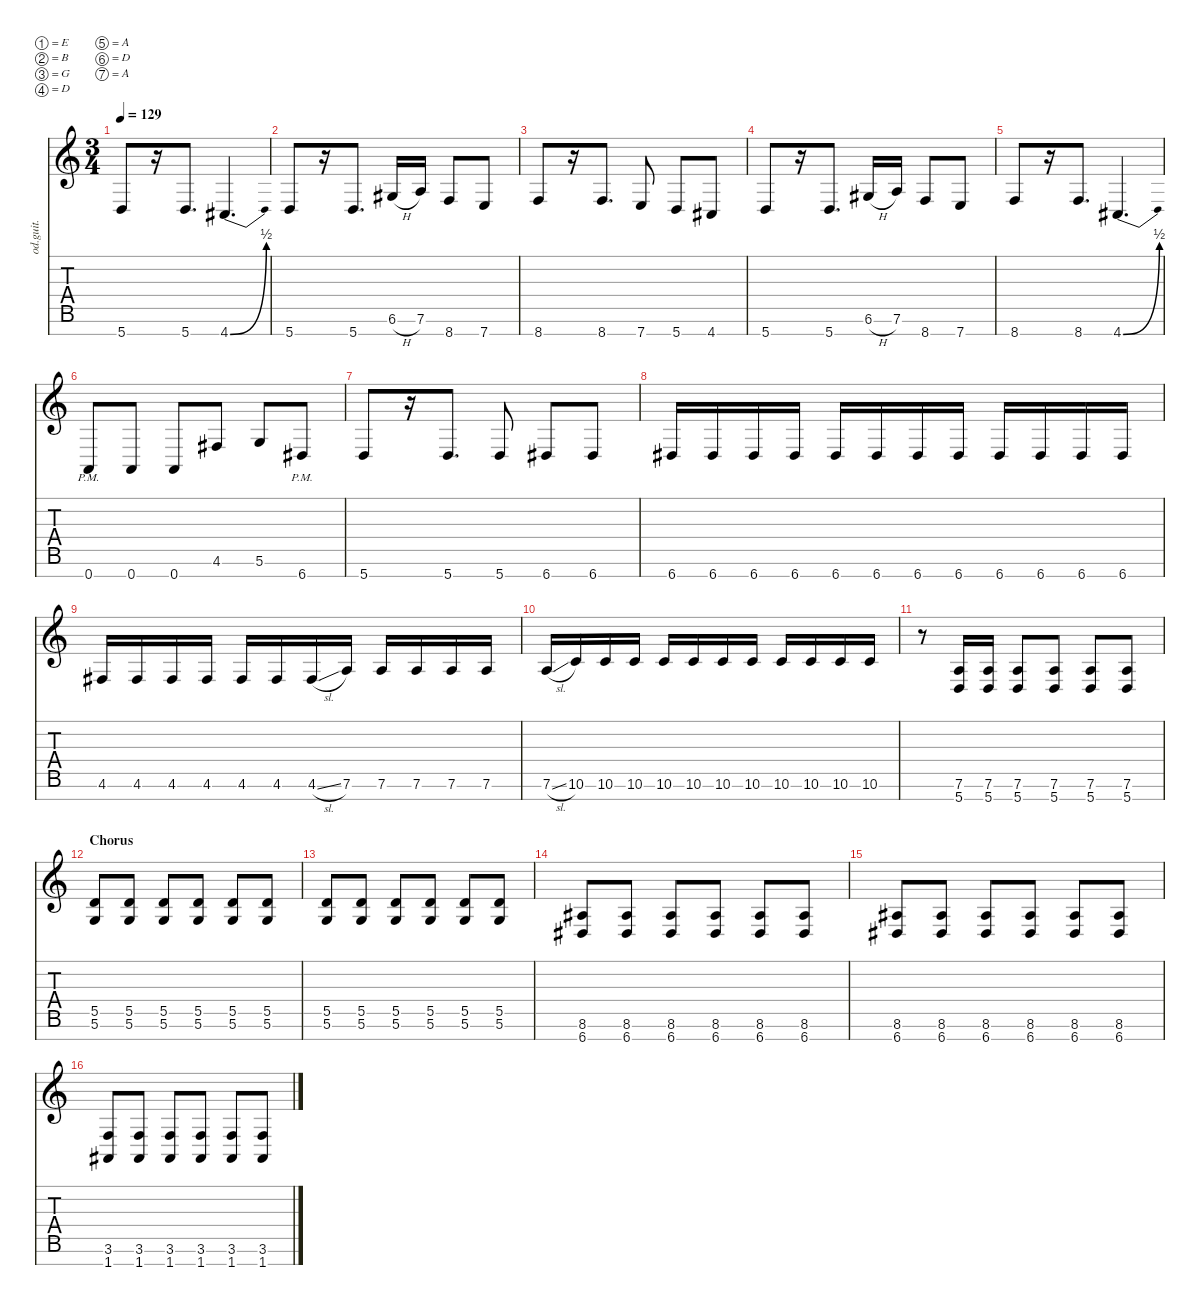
\defaultSystemsLayout 4
\hideDynamics
\bracketExtendMode nobrackets
\otherSystemsTrackNameOrientation horizontal
\track ("Electric Guitar" "od.guit.") {instrument overdrivenguitar}
\staff {score tabs}
\tuning (E4 B3 G3 D3 A2 D2 A1)
\ts (3 4)
\tempo 129
\clef g2
\ks c
5.7.8{dy mf} r.16 5.7.8{d} 4.7{be (bend 0 0 59.4 2) acc #}.4{d} |
5.7.8 r.16 5.7.8{d} 6.6{h acc #}.16 7.6.16 8.7.8 7.7.8 |
8.7.8 r.16 8.7.8{d} 7.7.8 5.7.8 4.7{acc #}.8 |
5.7.8 r.16 5.7.8{d} 6.6{h acc #}.16 7.6.16 8.7.8 7.7.8 |
8.7.8 r.16 8.7.8{d} 4.7{be (bend 0 0 59.4 2) acc #}.4{d} |
0.7{pm}.8 0.7.8 0.7.8 4.6{acc #}.8 5.6.8 6.7{pm acc #}.8 |
5.7.8 r.16 5.7.8{d} 5.7.8 6.7{acc #}.8 6.7{acc #}.8 |
6.7{acc #}.16 6.7{acc #}.16 6.7{acc #}.16 6.7{acc #}.16 6.7{acc #}.16 6.7{acc #}.16 6.7{acc #}.16 6.7{acc #}.16 6.7{acc #}.16 6.7{acc #}.16 6.7{acc #}.16 6.7{acc #}.16 |
4.6{acc #}.16 4.6{acc #}.16 4.6{acc #}.16 4.6{acc #}.16 4.6{acc #}.16 4.6{acc #}.16 4.6{sl acc #}.16 7.6.16 7.6.16 7.6.16 7.6.16 7.6.16 |
7.6{sl}.16 10.6.16 10.6.16 10.6.16 10.6.16 10.6.16 10.6.16 10.6.16 10.6.16 10.6.16 10.6.16 10.6.16 |
r.8 (5.7 7.6).16 (5.7 7.6).16 (5.7 7.6).8 (5.7 7.6).8 (5.7 7.6).8 (5.7 7.6).8 |
\section ("" "Chorus")
(5.6 5.5).8 (5.6 5.5).8 (5.6 5.5).8 (5.6 5.5).8 (5.6 5.5).8 (5.6 5.5).8 |
(5.6 5.5).8 (5.6 5.5).8 (5.6 5.5).8 (5.6 5.5).8 (5.6 5.5).8 (5.6 5.5).8 |
(6.7{acc #} 8.6{acc #}).8 (6.7{acc #} 8.6{acc #}).8 (6.7{acc #} 8.6{acc #}).8 (6.7{acc #} 8.6{acc #}).8 (6.7{acc #} 8.6{acc #}).8 (6.7{acc #} 8.6{acc #}).8 |
(6.7{acc #} 8.6{acc #}).8 (6.7{acc #} 8.6{acc #}).8 (6.7{acc #} 8.6{acc #}).8 (6.7{acc #} 8.6{acc #}).8 (6.7{acc #} 8.6{acc #}).8 (6.7{acc #} 8.6{acc #}).8 |
(1.7{acc #} 3.6).8 (1.7{acc #} 3.6).8 (1.7{acc #} 3.6).8 (1.7{acc #} 3.6).8 (1.7{acc #} 3.6).8 (1.7{acc #} 3.6).8
